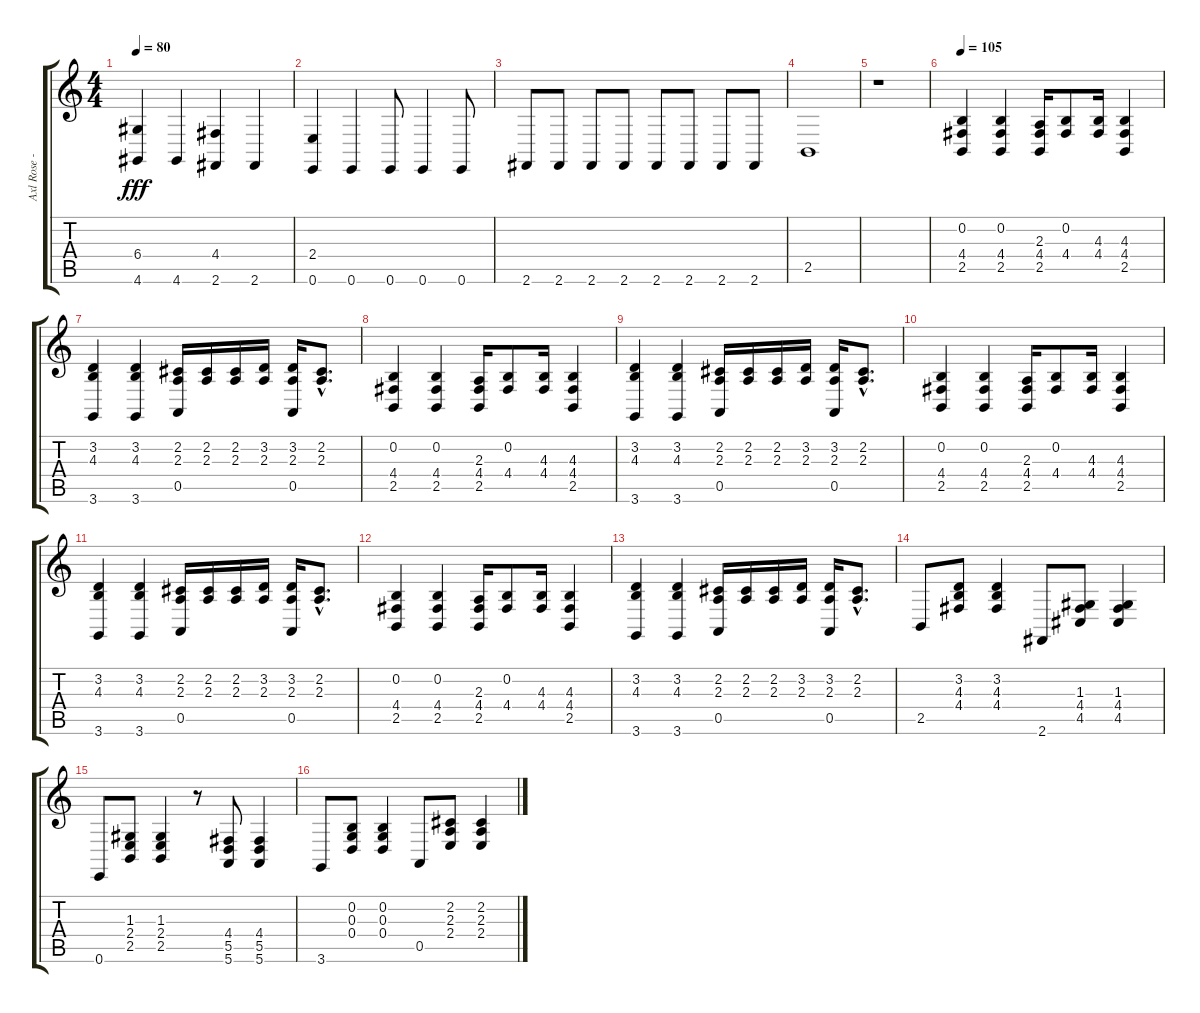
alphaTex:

\track ("Axl Rose -Piano-" "Axl Rose -") {instrument acousticgrandpiano}
\staff {score tabs}
\tuning (E4 B3 G3 D3 A2 E2) {hide}
\ts (4 4)
\tempo 80
\clef g2
\ks c
(6.4 4.6).4{dy fff} 4.6.4 (4.4 2.6).4 2.6.4 |
(2.4 0.6).4 0.6.4 0.6.8 0.6.4 0.6.8 |
2.6.8 2.6.8 2.6.8 2.6.8 2.6.8 2.6.8 2.6.8 2.6.8 |
2.5.1 |
r.1 |
\tempo 105
(0.2 4.4 2.5).4 (0.2 4.4 2.5).4 (2.3 4.4 2.5).16 (0.2 4.4).8 (4.3 4.4).16 (4.3 4.4 2.5).4 |
(3.2 4.3 3.6).4 (3.2 4.3 3.6).4 (2.2 2.3 0.5).16 (2.2 2.3).16 (2.2 2.3).16 (3.2 2.3).16 (3.2 2.3 0.5).16 (2.2{hac} 2.3{hac}).8{d} |
(0.2 4.4 2.5).4 (0.2 4.4 2.5).4 (2.3 4.4 2.5).16 (0.2 4.4).8 (4.3 4.4).16 (4.3 4.4 2.5).4 |
(3.2 4.3 3.6).4 (3.2 4.3 3.6).4 (2.2 2.3 0.5).16 (2.2 2.3).16 (2.2 2.3).16 (3.2 2.3).16 (3.2 2.3 0.5).16 (2.2{hac} 2.3{hac}).8{d} |
(0.2 4.4 2.5).4 (0.2 4.4 2.5).4 (2.3 4.4 2.5).16 (0.2 4.4).8 (4.3 4.4).16 (4.3 4.4 2.5).4 |
(3.2 4.3 3.6).4 (3.2 4.3 3.6).4 (2.2 2.3 0.5).16 (2.2 2.3).16 (2.2 2.3).16 (3.2 2.3).16 (3.2 2.3 0.5).16 (2.2{hac} 2.3{hac}).8{d} |
(0.2 4.4 2.5).4 (0.2 4.4 2.5).4 (2.3 4.4 2.5).16 (0.2 4.4).8 (4.3 4.4).16 (4.3 4.4 2.5).4 |
(3.2 4.3 3.6).4 (3.2 4.3 3.6).4 (2.2 2.3 0.5).16 (2.2 2.3).16 (2.2 2.3).16 (3.2 2.3).16 (3.2 2.3 0.5).16 (2.2{hac} 2.3{hac}).8{d} |
2.5.8 (3.2 4.3 4.4).8 (3.2 4.3 4.4).4 2.6.8 (1.3 4.4 4.5).8 (1.3 4.4 4.5).4 |
0.6.8 (1.3 2.4 2.5).8 (1.3 2.4 2.5).4 r.8 (4.4 5.5 5.6).8 (4.4 5.5 5.6).4 |
3.6.8 (0.2 0.3 0.4).8 (0.2 0.3 0.4).4 0.5.8 (2.2 2.3 2.4).8 (2.2 2.3 2.4).4
